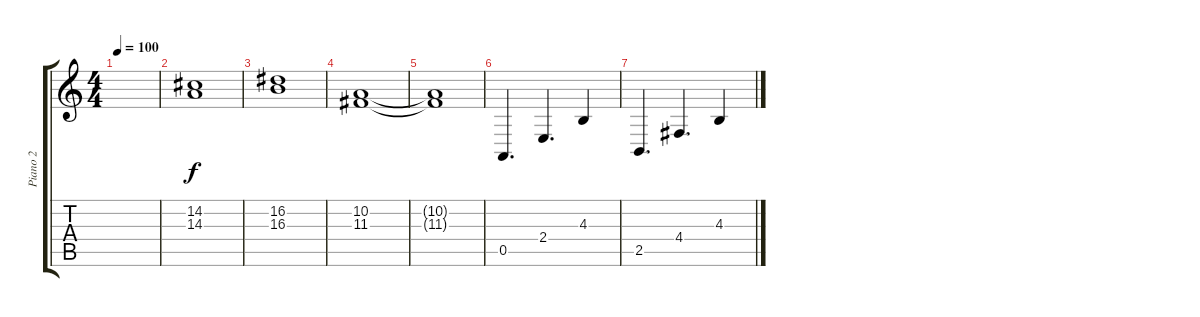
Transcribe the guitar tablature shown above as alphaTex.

\track ("Piano 2" "Piano 2") {instrument brightacousticpiano}
\staff {score tabs}
\tuning (E4 B3 G3 D3 A2 E2) {hide}
\ts (4 4)
\tempo 100
\clef g2
\ks c
|
(14.2 14.3).1 |
(16.2 16.3).1 |
(10.2 11.3).1 |
(10.2{t} 11.3{t}).1 |
0.5.4{d} 2.4.4{d} 4.3.4 |
2.5.4{d} 4.4.4{d} 4.3.4
